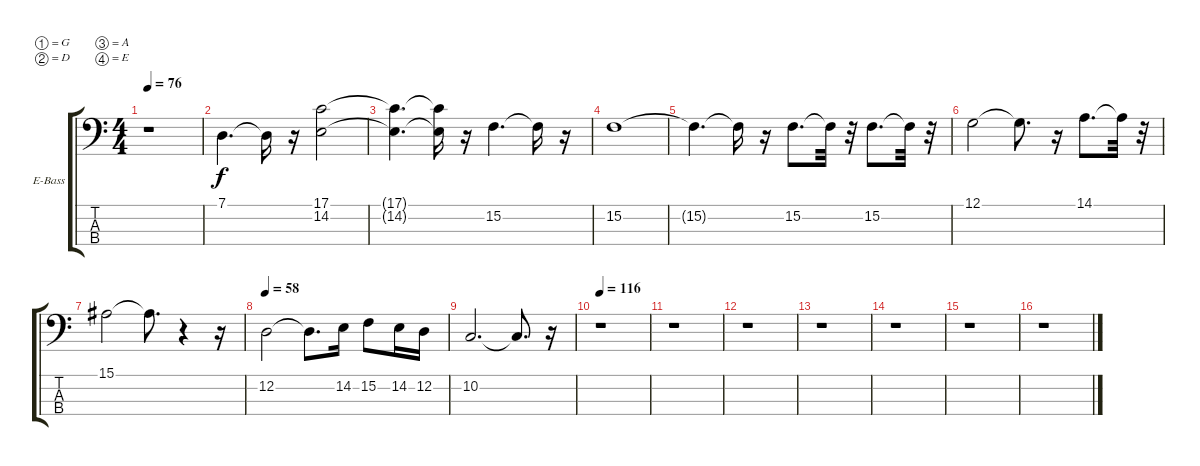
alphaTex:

\bracketExtendMode groupsimilarinstruments
\firstSystemTrackNameOrientation horizontal
\otherSystemsTrackNameOrientation horizontal
\track ("Basse" "E-Bass") {instrument electricbassfinger}
\staff {score tabs}
\tuning (G1 D1 A0 E0)
\ts (4 4)
\tempo 76
\clef f4
\ks c
r.1{dy f} |
7.1.4{d} 7.1{t}.16 r.16 (17.1 14.2).2 |
(17.1{t} 14.2{t}).4{d} (17.1{t} 14.2{t}).16 r.16 15.2.4{d} 15.2{t}.16 r.16 |
15.2.1 |
15.2{t}.4{d} 15.2{t}.16 r.16 15.2.8{d} 15.2{t}.32 r.32 15.2.8{d} 15.2{t}.32 r.32 |
12.1.2 12.1{t}.8{d} r.16 14.1.8{d} 14.1{t}.32 r.32 |
15.1.2 15.1{t}.8{d} r.4 r.16 |
\tempo 58
12.2.2 12.2{t}.8{d} 14.2.16 15.2.8 14.2.16 12.2.16 |
10.2.2{d} 10.2{t}.8{d} r.16 |
\tempo 116
r.1 |
r.1 |
r.1 |
r.1 |
r.1 |
r.1 |
r.1
